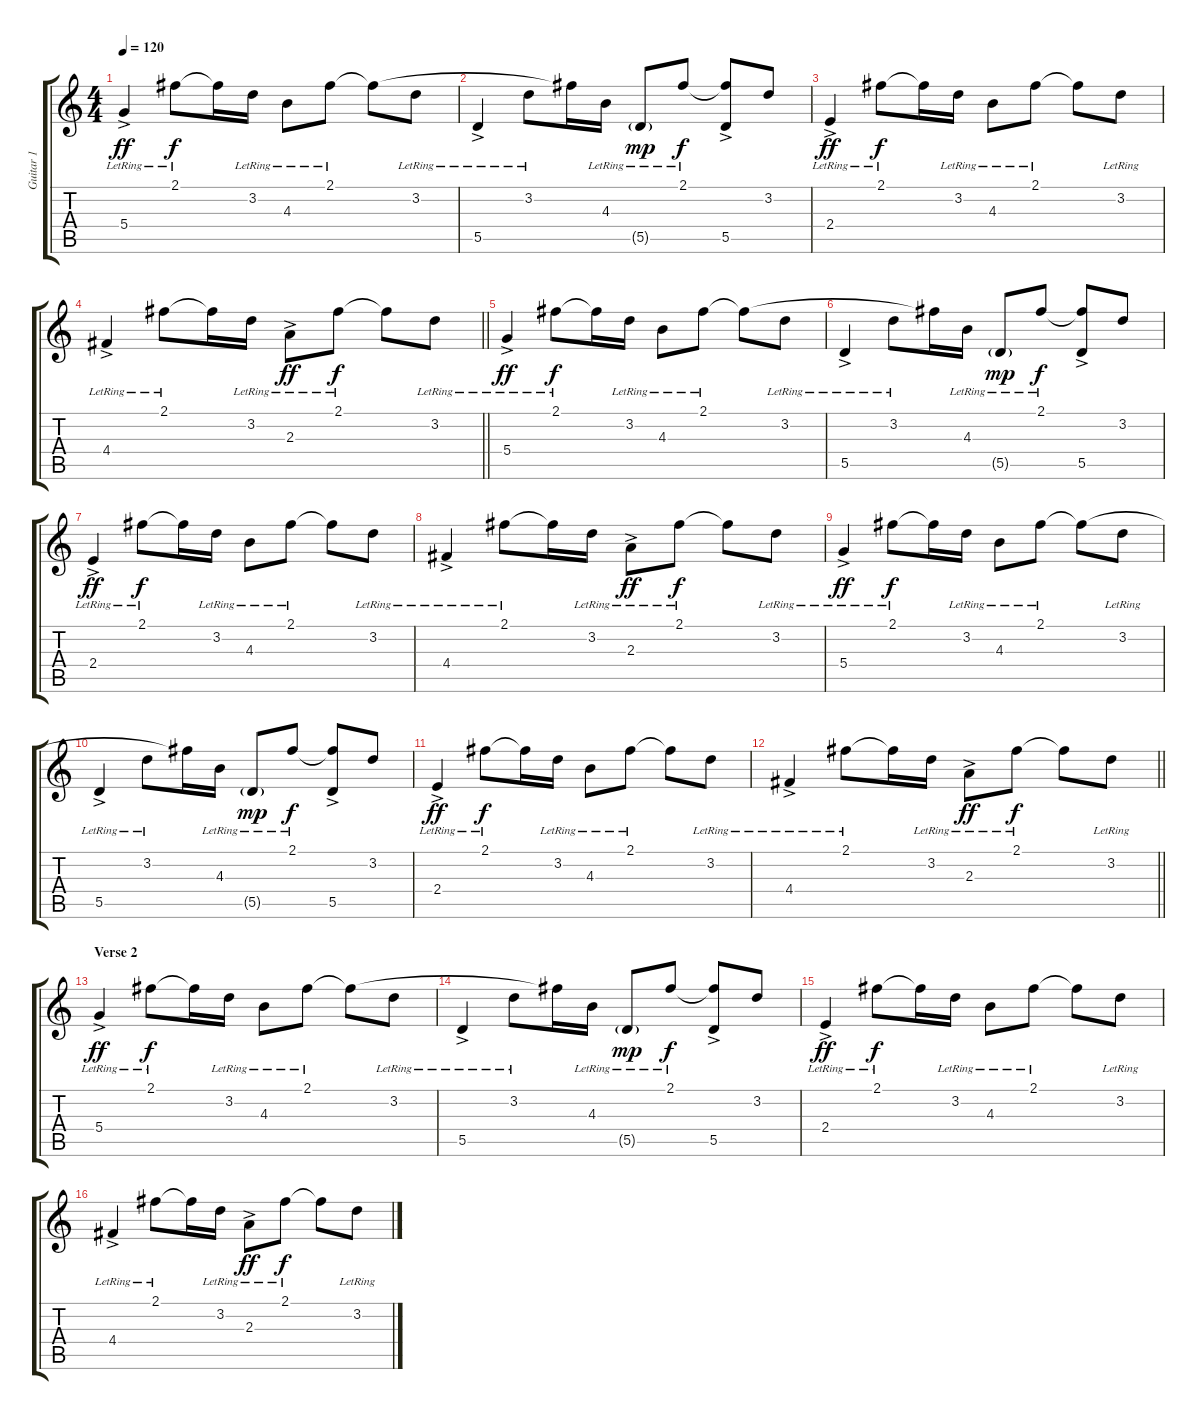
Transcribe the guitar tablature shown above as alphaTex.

\track ("Guitar 1" "Guitar 1") {instrument electricguitarclean}
\staff {score tabs}
\tuning (E4 B3 G3 D3 A2 E2) {hide}
\ts (4 4)
\tempo 120
\clef g2
\ks c
5.4{ac lr}.4{dy ff} 2.1{lr}.8{dy f} 2.1{t}.16 3.2{lr}.16 4.3{lr}.8 2.1{lr}.8 2.1{t}.8 3.2{lr}.8 |
5.5{ac lr}.4 3.2{lr}.8 2.1{t}.16 4.3{lr}.16 5.5{g lr}.8{dy mp} 2.1{lr}.8{dy f} (2.1{t} 5.5{ac}).8 3.2.8 |
2.4{ac lr}.4{dy ff} 2.1{lr}.8{dy f} 2.1{t}.16 3.2{lr}.16 4.3{lr}.8 2.1{lr}.8 2.1{t}.8 3.2{lr}.8 |
\barLineRight lightlight
4.4{ac lr}.4 2.1{lr}.8 2.1{t}.16 3.2{lr}.16 2.3{ac lr}.8{dy ff} 2.1{lr}.8{dy f} 2.1{t}.8 3.2{lr}.8 |
5.4{ac lr}.4{dy ff} 2.1{lr}.8{dy f} 2.1{t}.16 3.2{lr}.16 4.3{lr}.8 2.1{lr}.8 2.1{t}.8 3.2{lr}.8 |
5.5{ac lr}.4 3.2{lr}.8 2.1{t}.16 4.3{lr}.16 5.5{g lr}.8{dy mp} 2.1{lr}.8{dy f} (2.1{t} 5.5{ac}).8 3.2.8 |
2.4{ac lr}.4{dy ff} 2.1{lr}.8{dy f} 2.1{t}.16 3.2{lr}.16 4.3{lr}.8 2.1{lr}.8 2.1{t}.8 3.2{lr}.8 |
4.4{ac lr}.4 2.1{lr}.8 2.1{t}.16 3.2{lr}.16 2.3{ac lr}.8{dy ff} 2.1{lr}.8{dy f} 2.1{t}.8 3.2{lr}.8 |
5.4{ac lr}.4{dy ff} 2.1{lr}.8{dy f} 2.1{t}.16 3.2{lr}.16 4.3{lr}.8 2.1{lr}.8 2.1{t}.8 3.2{lr}.8 |
5.5{ac lr}.4 3.2{lr}.8 2.1{t}.16 4.3{lr}.16 5.5{g lr}.8{dy mp} 2.1{lr}.8{dy f} (2.1{t} 5.5{ac}).8 3.2.8 |
2.4{ac lr}.4{dy ff} 2.1{lr}.8{dy f} 2.1{t}.16 3.2{lr}.16 4.3{lr}.8 2.1{lr}.8 2.1{t}.8 3.2{lr}.8 |
\barLineRight lightlight
4.4{ac lr}.4 2.1{lr}.8 2.1{t}.16 3.2{lr}.16 2.3{ac lr}.8{dy ff} 2.1{lr}.8{dy f} 2.1{t}.8 3.2{lr}.8 |
\section ("" "Verse 2")
5.4{ac lr}.4{dy ff} 2.1{lr}.8{dy f} 2.1{t}.16 3.2{lr}.16 4.3{lr}.8 2.1{lr}.8 2.1{t}.8 3.2{lr}.8 |
5.5{ac lr}.4 3.2{lr}.8 2.1{t}.16 4.3{lr}.16 5.5{g lr}.8{dy mp} 2.1{lr}.8{dy f} (2.1{t} 5.5{ac}).8 3.2.8 |
2.4{ac lr}.4{dy ff} 2.1{lr}.8{dy f} 2.1{t}.16 3.2{lr}.16 4.3{lr}.8 2.1{lr}.8 2.1{t}.8 3.2{lr}.8 |
4.4{ac lr}.4 2.1{lr}.8 2.1{t}.16 3.2{lr}.16 2.3{ac lr}.8{dy ff} 2.1{lr}.8{dy f} 2.1{t}.8 3.2{lr}.8
